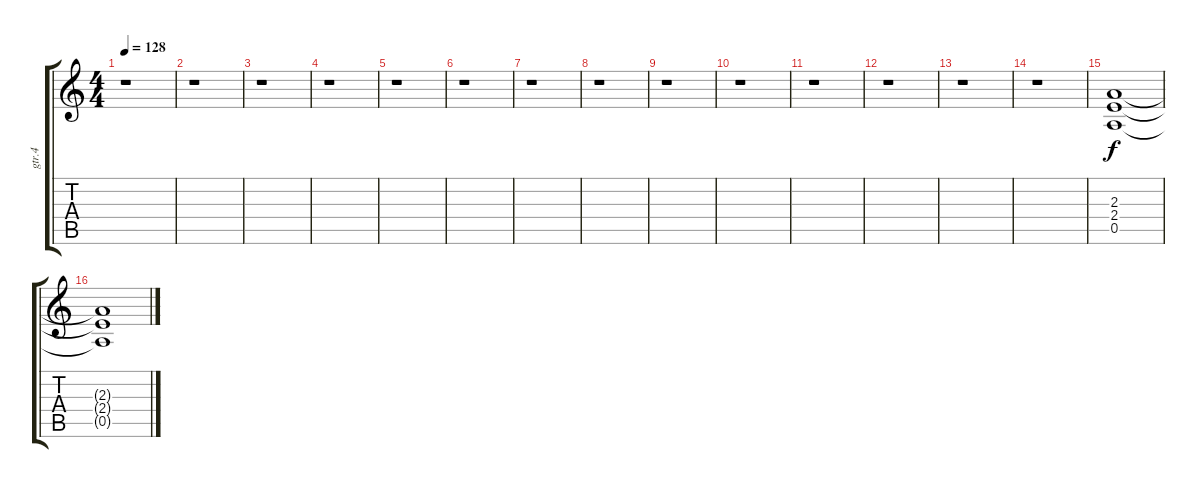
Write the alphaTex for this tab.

\track ("gtr.4" "gtr.4") {instrument acousticguitarsteel}
\staff {score tabs}
\tuning (E4 B3 G3 D3 A2 E2) {hide}
\ts (4 4)
\tempo 128
\clef g2
\ks c
r.1{dy f} |
r.1 |
r.1 |
r.1 |
r.1 |
r.1 |
r.1 |
r.1 |
r.1 |
r.1 |
r.1 |
r.1 |
r.1 |
r.1 |
(2.3 2.4 0.5).1 |
(2.3{t} 2.4{t} 0.5{t}).1
